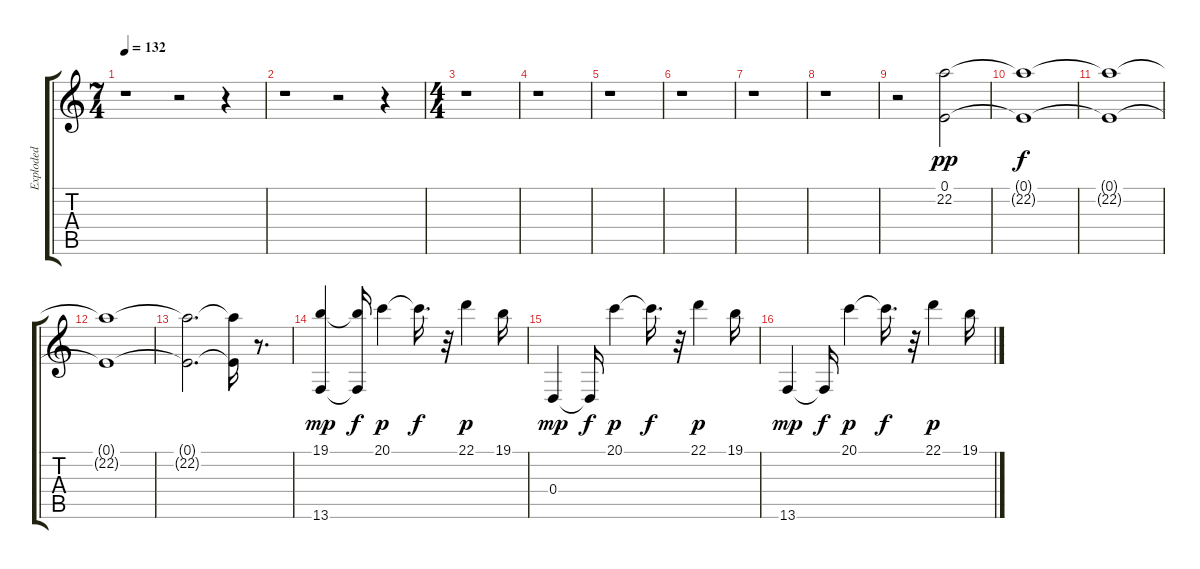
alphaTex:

\track ("Exploded" "Exploded") {instrument pad8sweep}
\staff {score tabs}
\tuning (E4 B3 G3 D3 A2 E2) {hide}
\ts (7 4)
\tempo 132
\clef g2
\ks c
r.1{dy f} r.2 r.4 |
r.1 r.2 r.4 |
\ts (4 4)
r.1 |
r.1 |
r.1 |
r.1 |
r.1 |
r.1 |
r.2 (0.1 22.2).2{dy pp} |
(0.1{t} 22.2{t}).1{dy f} |
(0.1{t} 22.2{t}).1 |
(0.1{t} 22.2{t}).1 |
(0.1{t} 22.2{t}).2{d} (0.1{t} 22.2{t}).16 r.8{d} |
(19.1 13.6).4{dy mp} (19.1{t} 13.6{t}).16{dy f} 20.1.4{dy p} 20.1{t}.16{d dy f} r.32 22.1.4{dy p} 19.1.16 |
0.4.4{dy mp} 0.4{t}.16{dy f} 20.1.4{dy p} 20.1{t}.16{d dy f} r.32 22.1.4{dy p} 19.1.16 |
13.6.4{dy mp} 13.6{t}.16{dy f} 20.1.4{dy p} 20.1{t}.16{d dy f} r.32 22.1.4{dy p} 19.1.16
